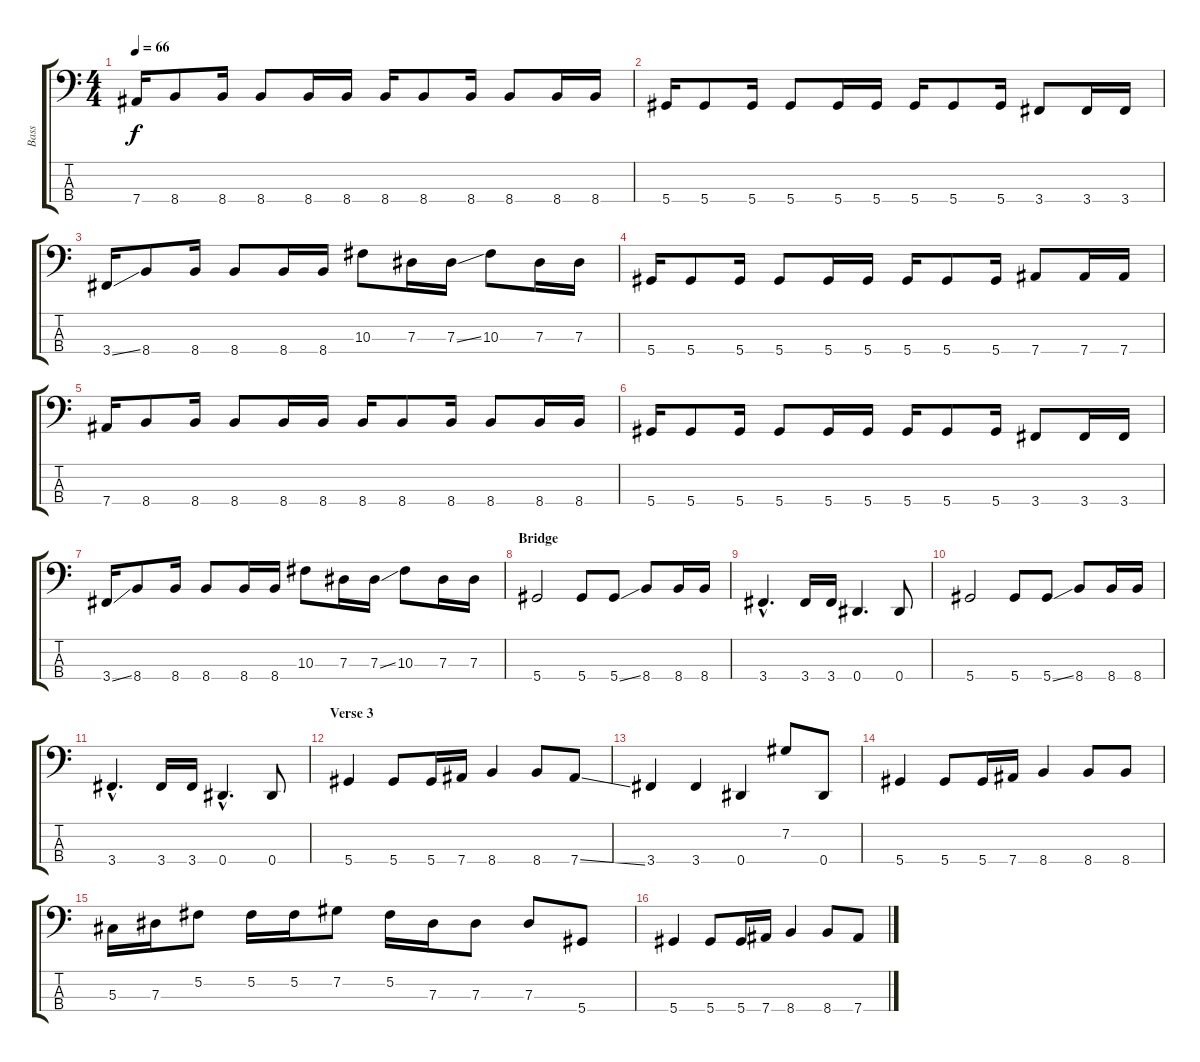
\track ("Bass" "Bass") {instrument electricbasspick}
\staff {score tabs}
\tuning (Gb2 Db2 Ab1 Eb1) {hide}
\ts (4 4)
\tempo 66
\clef f4
\ks c
7.4.16{dy f} 8.4.8 8.4.16 8.4.8 8.4.16 8.4.16 8.4.16 8.4.8 8.4.16 8.4.8 8.4.16 8.4.16 |
5.4.16 5.4.8 5.4.16 5.4.8 5.4.16 5.4.16 5.4.16 5.4.8 5.4.16 3.4.8 3.4.16 3.4.16 |
3.4{ss}.16 8.4.8 8.4.16 8.4.8 8.4.16 8.4.16 10.3.8 7.3.16 7.3{ss}.16 10.3.8 7.3.16 7.3.16 |
5.4.16 5.4.8 5.4.16 5.4.8 5.4.16 5.4.16 5.4.16 5.4.8 5.4.16 7.4.8 7.4.16 7.4.16 |
7.4.16 8.4.8 8.4.16 8.4.8 8.4.16 8.4.16 8.4.16 8.4.8 8.4.16 8.4.8 8.4.16 8.4.16 |
5.4.16 5.4.8 5.4.16 5.4.8 5.4.16 5.4.16 5.4.16 5.4.8 5.4.16 3.4.8 3.4.16 3.4.16 |
3.4{ss}.16 8.4.8 8.4.16 8.4.8 8.4.16 8.4.16 10.3.8 7.3.16 7.3{ss}.16 10.3.8 7.3.16 7.3.16 |
\section ("" "Bridge")
5.4.2 5.4.8 5.4{ss}.8 8.4.8 8.4.16 8.4.16 |
3.4{hac}.4{d} 3.4.16 3.4.16 0.4.4{d} 0.4.8 |
5.4.2 5.4.8 5.4{ss}.8 8.4.8 8.4.16 8.4.16 |
3.4{hac}.4{d} 3.4.16 3.4.16 0.4{hac}.4{d} 0.4.8 |
\section ("" "Verse 3")
5.4.4 5.4.8 5.4.16 7.4.16 8.4.4 8.4.8 7.4{ss}.8 |
3.4.4 3.4.4 0.4.4 7.2.8 0.4.8 |
5.4.4 5.4.8 5.4.16 7.4.16 8.4.4 8.4.8 8.4.8 |
5.3.16 7.3.16 5.2.8 5.2.16 5.2.16 7.2.8 5.2.16 7.3.16 7.3.8 7.3.8 5.4.8 |
5.4.4 5.4.8 5.4.16 7.4.16 8.4.4 8.4.8 7.4{ss}.8
